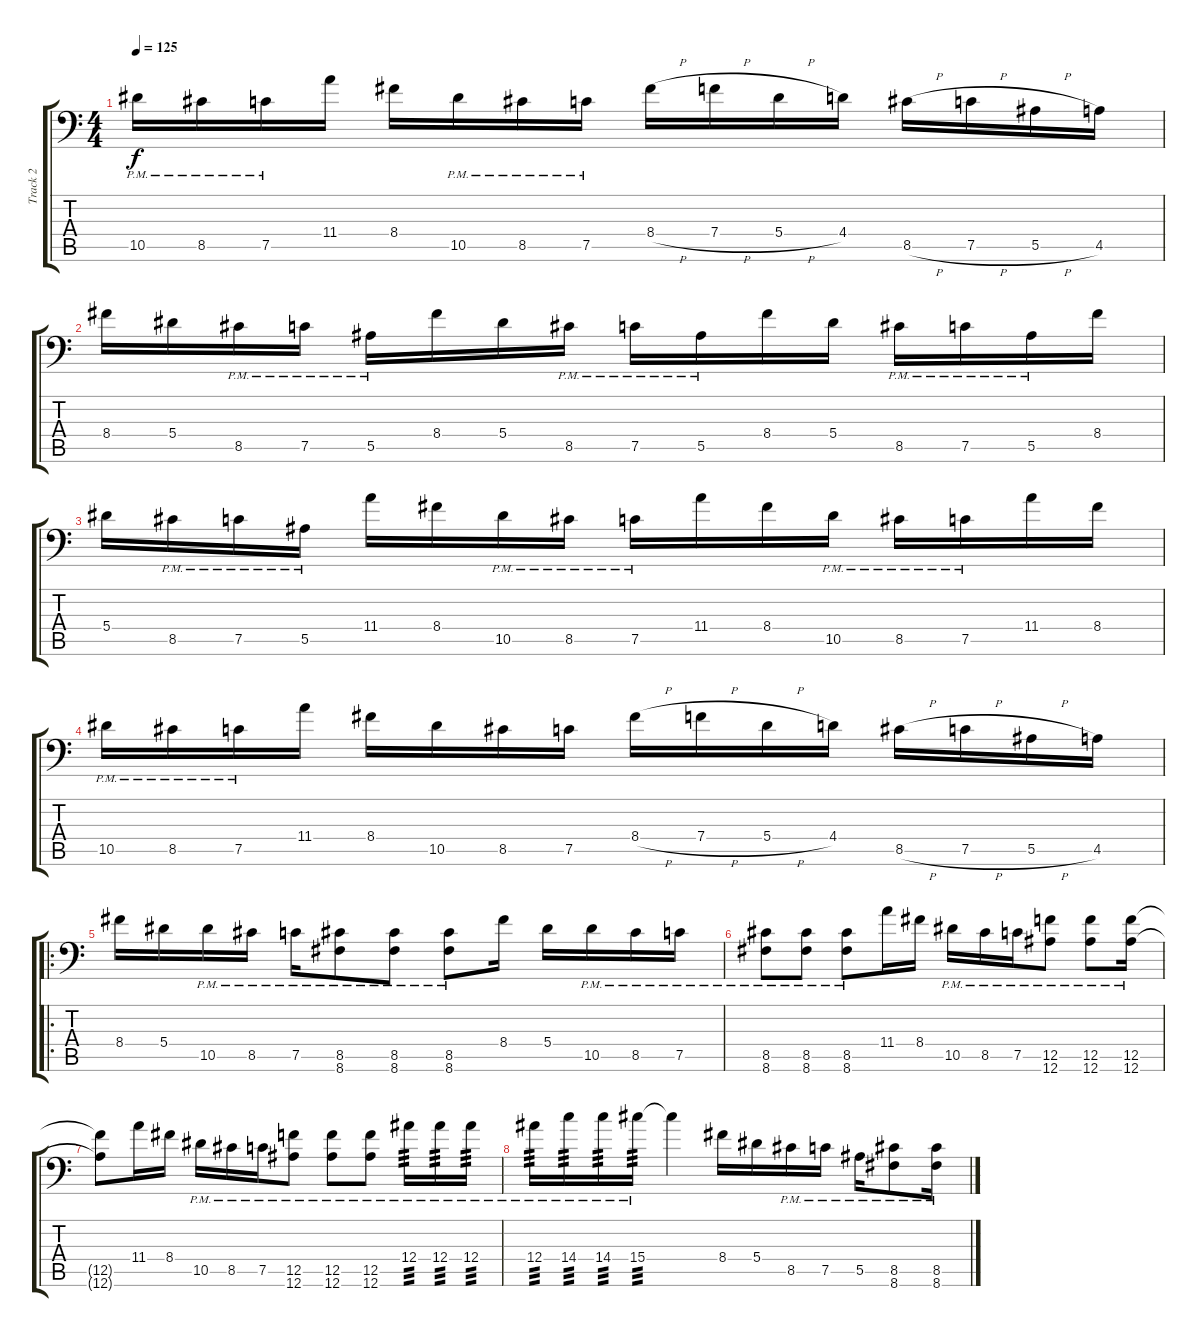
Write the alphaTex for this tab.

\track ("Track 2" "Track 2") {instrument distortionguitar}
\staff {score tabs}
\tuning (C4 G3 Eb3 Bb2 F2 Bb1) {hide}
\ts (4 4)
\tempo 125
\clef f4
\ks c
10.5{pm}.16{dy f} 8.5{pm}.16 7.5{pm}.16 11.4.16 8.4.16 10.5{pm}.16 8.5{pm}.16 7.5{pm}.16 8.4{h}.16 7.4{h}.16 5.4{h}.16 4.4.16 8.5{h}.16 7.5{h}.16 5.5{h}.16 4.5.16 |
8.4.16 5.4.16 8.5{pm}.16 7.5{pm}.16 5.5{pm}.16 8.4.16 5.4.16 8.5{pm}.16 7.5{pm}.16 5.5{pm}.16 8.4.16 5.4.16 8.5{pm}.16 7.5{pm}.16 5.5{pm}.16 8.4.16 |
5.4.16 8.5{pm}.16 7.5{pm}.16 5.5{pm}.16 11.4.16 8.4.16 10.5{pm}.16 8.5{pm}.16 7.5{pm}.16 11.4.16 8.4.16 10.5{pm}.16 8.5{pm}.16 7.5{pm}.16 11.4.16 8.4.16 |
10.5{pm}.16 8.5{pm}.16 7.5{pm}.16 11.4.16 8.4.16 10.5.16 8.5.16 7.5.16 8.4{h}.16 7.4{h}.16 5.4{h}.16 4.4.16 8.5{h}.16 7.5{h}.16 5.5{h}.16 4.5.16 |
\ro
8.4.16 5.4.16 10.5{pm}.16 8.5{pm}.16 7.5{pm}.16 (8.5{pm} 8.6{pm}).8 (8.5{pm} 8.6{pm}).8 (8.5{pm} 8.6{pm}).8 8.4.16 5.4.16 10.5{pm}.16 8.5{pm}.16 7.5{pm}.16 |
(8.5{pm} 8.6{pm}).8 (8.5{pm} 8.6{pm}).8 (8.5{pm} 8.6{pm}).8 11.4.16 8.4.16 10.5{pm}.16 8.5{pm}.16 7.5{pm}.16 (12.5{pm} 12.6{pm}).8 (12.5{pm} 12.6{pm}).8 (12.5{pm} 12.6{pm}).16 |
(12.5{t} 12.6{t}).8 11.4.16 8.4.16 10.5{pm}.16 8.5{pm}.16 7.5{pm}.16 (12.5{pm} 12.6{pm}).8 (12.5{pm} 12.6{pm}).8 (12.5{pm} 12.6{pm}).8 12.4{pm}.16{tp 3} 12.4{pm}.16{tp 3} 12.4{pm}.16{tp 3} |
12.4{pm}.16{tp 3} 14.4{pm}.16{tp 3} 14.4{pm}.16{tp 3} 15.4{pm}.16{tp 3} 15.4{t}.4 8.4.16 5.4.16 8.5{pm}.16 7.5{pm}.16 5.5{pm}.16 (8.5{pm} 8.6{pm}).8 (8.5{pm} 8.6{pm}).16
